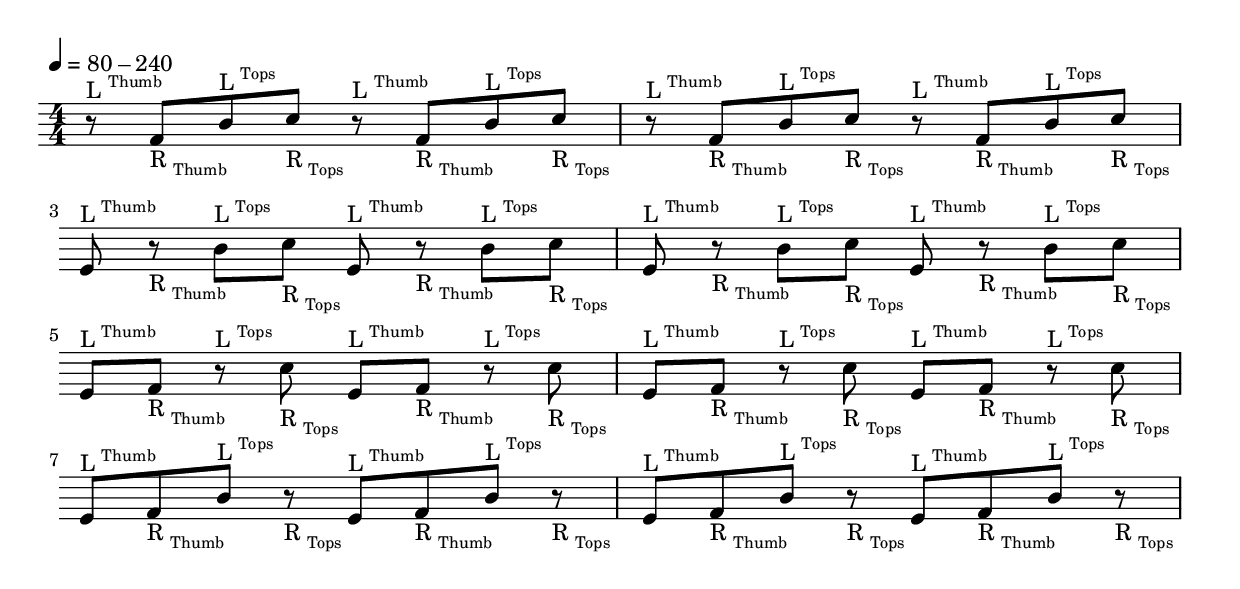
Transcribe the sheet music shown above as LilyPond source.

\version "2.24.1"
\include "../global.ly"

\layout {
  indent = -3.5
}

\relative {
  \defaultScoreSettings
  \tempo 4 = 80 - 240
  \time 4/4

  \repeat unfold 4 {  r8^\LThumbTop  f'_\RThumbBtm   b^\LTopsTop   c_\RTopsBtm } \break
  \repeat unfold 4 { e,8^\LThumbTop   r_\RThumbBtm  b'^\LTopsTop   c_\RTopsBtm } \break
  \repeat unfold 4 { e,8^\LThumbTop   f_\RThumbBtm   r^\LTopsTop  c'_\RTopsBtm } \break
  \repeat unfold 4 { e,8^\LThumbTop   f_\RThumbBtm   b^\LTopsTop   r_\RTopsBtm } \break
}